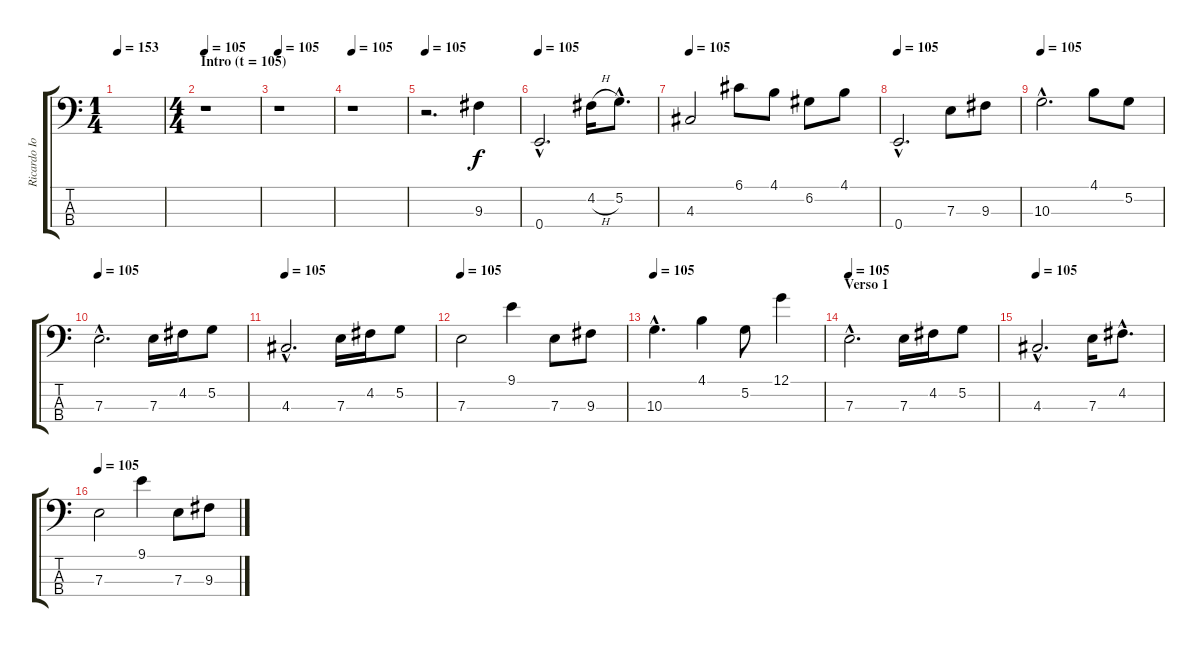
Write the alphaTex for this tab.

\track ("Ricardo Iorio (bajo)" "Ricardo Io") {instrument electricbassfinger}
\staff {score tabs}
\tuning (G2 D2 A1 E1) {hide}
\ts (1 4)
\tempo 153
\tempo 105
\tempo 153
\clef f4
\ks c
|
\ts (4 4)
\section ("" "Intro (t = 105)")
\tempo 105
r.1 |
\tempo 105
r.1 |
\tempo 105
r.1 |
\tempo 105
r.2{d} 9.3.4 |
\tempo 105
0.4{hac}.2{d} 4.2{h}.16 5.2{hac}.8{d} |
\tempo 105
4.3.2 6.1.8 4.1.8 6.2.8 4.1.8 |
\tempo 105
0.4{hac}.2{d} 7.3.8 9.3.8 |
\tempo 105
10.3{hac}.2{d} 4.1.8 5.2.8 |
\tempo 105
7.3{hac}.2{d} 7.3.16 4.2.16 5.2.8 |
\tempo 105
4.3{hac}.2{d} 7.3.16 4.2.16 5.2.8 |
\tempo 105
7.3.2 9.1.4 7.3.8 9.3.8 |
\tempo 105
10.3{hac}.4{d} 4.1.4 5.2.8 12.1.4 |
\section ("" "Verso 1")
\tempo 105
7.3{hac}.2{d} 7.3.16 4.2.16 5.2.8 |
\tempo 105
4.3{hac}.2{d} 7.3.16 4.2{hac}.8{d} |
\tempo 105
7.3.2 9.1.4 7.3.8 9.3.8
